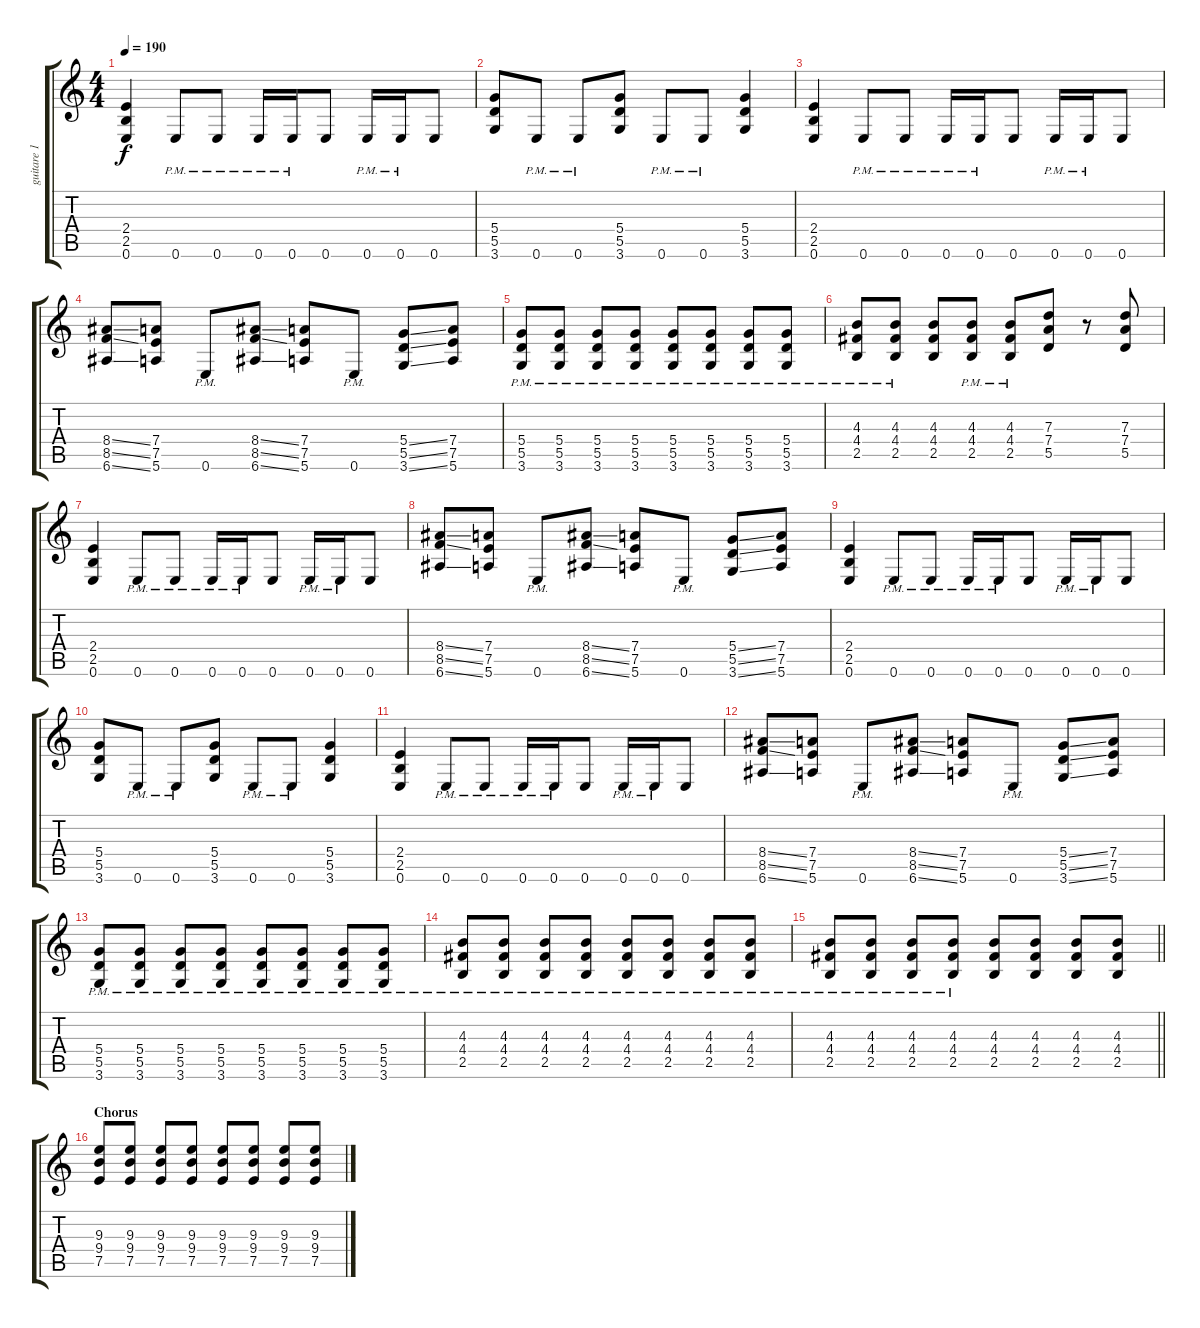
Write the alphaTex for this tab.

\track ("guitare 1" "guitare 1") {instrument distortionguitar}
\staff {score tabs}
\tuning (E4 B3 G3 D3 A2 E2) {hide}
\ts (4 4)
\tempo 190
\clef g2
\ks c
(2.4 2.5 0.6).4{dy f} 0.6{pm}.8 0.6{pm}.8 0.6{pm}.16 0.6{pm}.16 0.6.8 0.6{pm}.16 0.6{pm}.16 0.6.8 |
(5.4 5.5 3.6).8 0.6{pm}.8 0.6{pm}.8 (5.4 5.5 3.6).8 0.6{pm}.8 0.6{pm}.8 (5.4 5.5 3.6).4 |
(2.4 2.5 0.6).4 0.6{pm}.8 0.6{pm}.8 0.6{pm}.16 0.6{pm}.16 0.6.8 0.6{pm}.16 0.6{pm}.16 0.6.8 |
(8.4{ss} 8.5{ss} 6.6{ss}).8 (7.4 7.5 5.6).8 0.6{pm}.8 (8.4{ss} 8.5{ss} 6.6{ss}).8 (7.4 7.5 5.6).8 0.6{pm}.8 (5.4{ss} 5.5{ss} 3.6{ss}).8 (7.4 7.5 5.6).8 |
(5.4{pm} 5.5{pm} 3.6{pm}).8 (5.4{pm} 5.5{pm} 3.6{pm}).8 (5.4{pm} 5.5{pm} 3.6{pm}).8 (5.4{pm} 5.5{pm} 3.6{pm}).8 (5.4{pm} 5.5{pm} 3.6{pm}).8 (5.4{pm} 5.5{pm} 3.6{pm}).8 (5.4{pm} 5.5{pm} 3.6{pm}).8 (5.4{pm} 5.5{pm} 3.6{pm}).8 |
(4.3{pm} 4.4{pm} 2.5{pm}).8 (4.3{pm} 4.4{pm} 2.5{pm}).8 (4.3 4.4 2.5).8 (4.3{pm} 4.4{pm} 2.5{pm}).8 (4.3{pm} 4.4{pm} 2.5{pm}).8 (7.3 7.4 5.5).8 r.8 (7.3 7.4 5.5).8 |
(2.4 2.5 0.6).4 0.6{pm}.8 0.6{pm}.8 0.6{pm}.16 0.6{pm}.16 0.6.8 0.6{pm}.16 0.6{pm}.16 0.6.8 |
(8.4{ss} 8.5{ss} 6.6{ss}).8 (7.4 7.5 5.6).8 0.6{pm}.8 (8.4{ss} 8.5{ss} 6.6{ss}).8 (7.4 7.5 5.6).8 0.6{pm}.8 (5.4{ss} 5.5{ss} 3.6{ss}).8 (7.4 7.5 5.6).8 |
(2.4 2.5 0.6).4 0.6{pm}.8 0.6{pm}.8 0.6{pm}.16 0.6{pm}.16 0.6.8 0.6{pm}.16 0.6{pm}.16 0.6.8 |
(5.4 5.5 3.6).8 0.6{pm}.8 0.6{pm}.8 (5.4 5.5 3.6).8 0.6{pm}.8 0.6{pm}.8 (5.4 5.5 3.6).4 |
(2.4 2.5 0.6).4 0.6{pm}.8 0.6{pm}.8 0.6{pm}.16 0.6{pm}.16 0.6.8 0.6{pm}.16 0.6{pm}.16 0.6.8 |
(8.4{ss} 8.5{ss} 6.6{ss}).8 (7.4 7.5 5.6).8 0.6{pm}.8 (8.4{ss} 8.5{ss} 6.6{ss}).8 (7.4 7.5 5.6).8 0.6{pm}.8 (5.4{ss} 5.5{ss} 3.6{ss}).8 (7.4 7.5 5.6).8 |
(5.4{pm} 5.5{pm} 3.6{pm}).8 (5.4{pm} 5.5{pm} 3.6{pm}).8 (5.4{pm} 5.5{pm} 3.6{pm}).8 (5.4{pm} 5.5{pm} 3.6{pm}).8 (5.4{pm} 5.5{pm} 3.6{pm}).8 (5.4{pm} 5.5{pm} 3.6{pm}).8 (5.4{pm} 5.5{pm} 3.6{pm}).8 (5.4{pm} 5.5{pm} 3.6{pm}).8 |
(4.3{pm} 4.4{pm} 2.5{pm}).8 (4.3{pm} 4.4{pm} 2.5{pm}).8 (4.3{pm} 4.4{pm} 2.5{pm}).8 (4.3{pm} 4.4{pm} 2.5{pm}).8 (4.3{pm} 4.4{pm} 2.5{pm}).8 (4.3{pm} 4.4{pm} 2.5{pm}).8 (4.3{pm} 4.4{pm} 2.5{pm}).8 (4.3{pm} 4.4{pm} 2.5{pm}).8 |
\barLineRight lightlight
(4.3{pm} 4.4{pm} 2.5{pm}).8 (4.3{pm} 4.4{pm} 2.5{pm}).8 (4.3{pm} 4.4{pm} 2.5{pm}).8 (4.3{pm} 4.4{pm} 2.5{pm}).8 (4.3 4.4 2.5).8 (4.3 4.4 2.5).8 (4.3 4.4 2.5).8 (4.3 4.4 2.5).8 |
\section ("" "Chorus")
(9.3 9.4 7.5).8 (9.3 9.4 7.5).8 (9.3 9.4 7.5).8 (9.3 9.4 7.5).8 (9.3 9.4 7.5).8 (9.3 9.4 7.5).8 (9.3 9.4 7.5).8 (9.3 9.4 7.5).8
